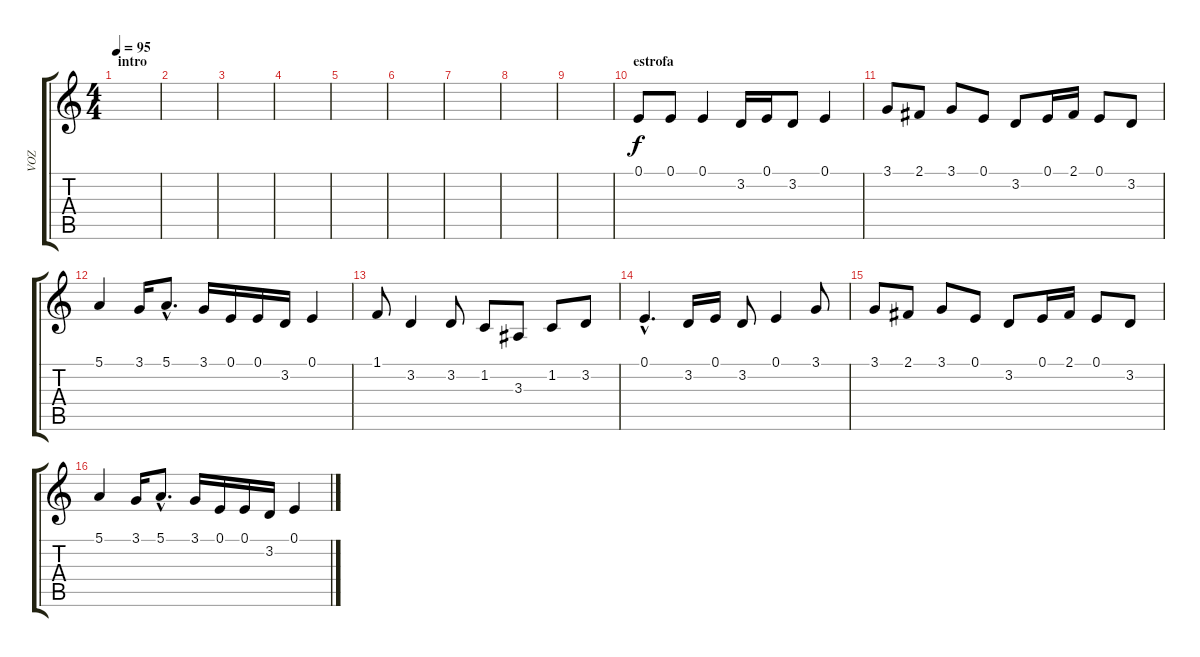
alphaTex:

\track ("VOZ" "VOZ") {instrument lead6voice}
\staff {score tabs}
\tuning (E4 B3 G3 D3 A2 E2) {hide}
\ts (4 4)
\section ("" "intro")
\tempo 95
\clef g2
\ks c
|
|
|
|
|
|
|
|
|
\section ("" "estrofa")
0.1.8 0.1.8 0.1.4 3.2.16 0.1.16 3.2.8 0.1.4 |
3.1.8 2.1.8 3.1.8 0.1.8 3.2.8 0.1.16 2.1.16 0.1.8 3.2.8 |
5.1.4 3.1.16 5.1{hac}.8{d} 3.1.16 0.1.16 0.1.16 3.2.16 0.1.4 |
1.1.8 3.2.4 3.2.8 1.2.8 3.3.8 1.2.8 3.2.8 |
0.1{hac}.4{d} 3.2.16 0.1.16 3.2.8 0.1.4 3.1.8 |
3.1.8 2.1.8 3.1.8 0.1.8 3.2.8 0.1.16 2.1.16 0.1.8 3.2.8 |
5.1.4 3.1.16 5.1{hac}.8{d} 3.1.16 0.1.16 0.1.16 3.2.16 0.1.4
